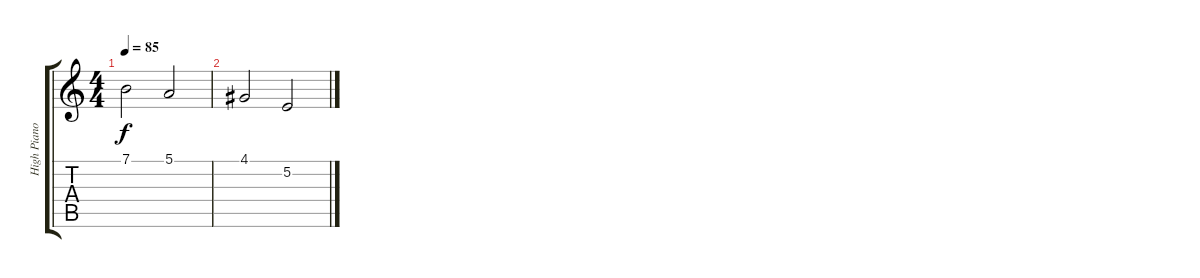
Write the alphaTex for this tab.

\track ("High Piano" "High Piano") {instrument electricgrandpiano}
\staff {score tabs}
\tuning (E4 B3 G3 D3 A2 E2) {hide}
\ts (4 4)
\tempo 85
\clef g2
\ks c
7.1.2{dy f} 5.1.2 |
4.1.2 5.2.2
